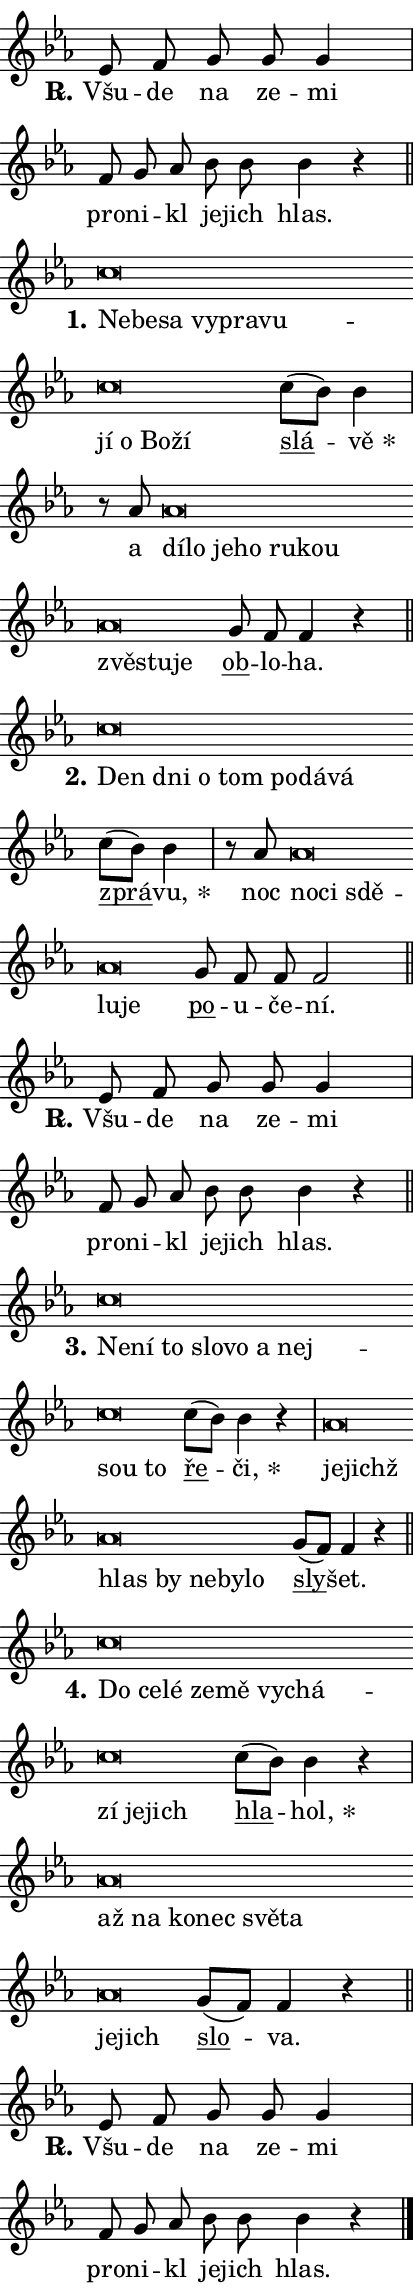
\version "2.22.1"
\header { tagline = "" }
\paper {
  indent = 0\cm
  top-margin = 0\cm
  right-margin = 0\cm
  bottom-margin = 0\cm
  left-margin = 0\cm
  paper-width = 7\cm
  page-breaking = #ly:one-page-breaking
  system-system-spacing.basic-distance = #11
  score-system-spacing.basic-distance = #11
  ragged-last = ##f
}


%% Author: Thomas Morley
%% https://lists.gnu.org/archive/html/lilypond-user/2020-05/msg00002.html
#(define (line-position grob)
"Returns position of @var[grob} in current system:
   @code{'start}, if at first time-step
   @code{'end}, if at last time-step
   @code{'middle} otherwise
"
  (let* ((col (ly:item-get-column grob))
         (ln (ly:grob-object col 'left-neighbor))
         (rn (ly:grob-object col 'right-neighbor))
         (col-to-check-left (if (ly:grob? ln) ln col))
         (col-to-check-right (if (ly:grob? rn) rn col))
         (break-dir-left
           (and
             (ly:grob-property col-to-check-left 'non-musical #f)
             (ly:item-break-dir col-to-check-left)))
         (break-dir-right
           (and
             (ly:grob-property col-to-check-right 'non-musical #f)
             (ly:item-break-dir col-to-check-right))))
        (cond ((eqv? 1 break-dir-left) 'start)
              ((eqv? -1 break-dir-right) 'end)
              (else 'middle))))

#(define (tranparent-at-line-position vctor)
  (lambda (grob)
  "Relying on @code{line-position} select the relevant enry from @var{vctor}.
Used to determine transparency,"
    (case (line-position grob)
      ((end) (not (vector-ref vctor 0)))
      ((middle) (not (vector-ref vctor 1)))
      ((start) (not (vector-ref vctor 2))))))

noteHeadBreakVisibility =
#(define-music-function (break-visibility)(vector?)
"Makes @code{NoteHead}s transparent relying on @var{break-visibility}"
#{
  \override NoteHead.transparent =
    #(tranparent-at-line-position break-visibility)
#})

#(define delete-ledgers-for-transparent-note-heads
  (lambda (grob)
    "Reads whether a @code{NoteHead} is transparent.
If so this @code{NoteHead} is removed from @code{'note-heads} from
@var{grob}, which is supposed to be @code{LedgerLineSpanner}.
As a result ledgers are not printed for this @code{NoteHead}"
    (let* ((nhds-array (ly:grob-object grob 'note-heads))
           (nhds-list
             (if (ly:grob-array? nhds-array)
                 (ly:grob-array->list nhds-array)
                 '()))
           ;; Relies on the transparent-property being done before
           ;; Staff.LedgerLineSpanner.after-line-breaking is executed.
           ;; This is fragile ...
           (to-keep
             (remove
               (lambda (nhd)
                 (ly:grob-property nhd 'transparent #f))
               nhds-list)))
      ;; TODO find a better method to iterate over grob-arrays, similiar
      ;; to filter/remove etc for lists
      ;; For now rebuilt from scratch
      (set! (ly:grob-object grob 'note-heads)  '())
      (for-each
        (lambda (nhd)
          (ly:pointer-group-interface::add-grob grob 'note-heads nhd))
        to-keep))))

hideNotes = {
  \noteHeadBreakVisibility #begin-of-line-visible
}
unHideNotes = {
  \noteHeadBreakVisibility #all-visible
}

% work-around for resetting accidentals
% https://lilypond.org/doc/v2.23/Documentation/notation/displaying-rhythms#unmetered-music
cadenzaMeasure = {
  \cadenzaOff
  \partial 1024 s1024
  \cadenzaOn
}

#(define-markup-command (accent layout props text) (markup?)
  "Underline accented syllable"
  (interpret-markup layout props
    #{\markup \override #'(offset . 4.3) \underline { #text }#}))

responsum = \markup \concat {
  "R" \hspace #-1.05 \path #0.1 #'((moveto 0 0.07) (lineto 0.9 0.8)) \hspace #0.05 "."
}

\layout {
    \context {
        \Staff
        \remove "Time_signature_engraver"
        \override LedgerLineSpanner.after-line-breaking = #delete-ledgers-for-transparent-note-heads
    }
    \context {
        \Voice {
            \override NoteHead.output-attributes = #'((class . "notehead"))
            \override Hairpin.height = #0.55
        }
    }
    \context {
        \Lyrics {
            \override StanzaNumber.output-attributes = #'((class . "stanzanumber"))
            \override LyricSpace.minimum-distance = #0.9
            \override LyricText.font-name = #"TeX Gyre Schola"
            \override LyricText.font-size = 1
            \override StanzaNumber.font-name = #"TeX Gyre Schola Bold"
            \override StanzaNumber.font-size = 1
        }
    }
}

% magnetic-lyrics.ily
%
%   written by
%     Jean Abou Samra <jean@abou-samra.fr>
%     Werner Lemberg <wl@gnu.org>
%
%   adapted by
%     Jiri Hon <jiri.hon@gmail.com>
%
% Version 2022-Apr-15

% https://www.mail-archive.com/lilypond-user@gnu.org/msg149350.html

#(define (Left_hyphen_pointer_engraver context)
   "Collect syllable-hyphen-syllable occurrences in lyrics and store
them in properties.  This engraver only looks to the left.  For
example, if the lyrics input is @code{foo -- bar}, it does the
following.

@itemize @bullet
@item
Set the @code{text} property of the @code{LyricHyphen} grob between
@q{foo} and @q{bar} to @code{foo}.

@item
Set the @code{left-hyphen} property of the @code{LyricText} grob with
text @q{foo} to the @code{LyricHyphen} grob between @q{foo} and
@q{bar}.
@end itemize

Use this auxiliary engraver in combination with the
@code{lyric-@/text::@/apply-@/magnetic-@/offset!} hook."
   (let ((hyphen #f)
         (text #f))
     (make-engraver
      (acknowledgers
       ((lyric-syllable-interface engraver grob source-engraver)
        (set! text grob)))
      (end-acknowledgers
       ((lyric-hyphen-interface engraver grob source-engraver)
        ;(when (not (grob::has-interface grob 'lyric-space-interface))
          (set! hyphen grob)));)
      ((stop-translation-timestep engraver)
       (when (and text hyphen)
         (ly:grob-set-object! text 'left-hyphen hyphen))
       (set! text #f)
       (set! hyphen #f)))))

#(define (lyric-text::apply-magnetic-offset! grob)
   "If the space between two syllables is less than the value in
property @code{LyricText@/.details@/.squash-threshold}, move the right
syllable to the left so that it gets concatenated with the left
syllable.

Use this function as a hook for
@code{LyricText@/.after-@/line-@/breaking} if the
@code{Left_@/hyphen_@/pointer_@/engraver} is active."
   (let ((hyphen (ly:grob-object grob 'left-hyphen #f)))
     (when hyphen
       (let ((left-text (ly:spanner-bound hyphen LEFT)))
         (when (grob::has-interface left-text 'lyric-syllable-interface)
           (let* ((common (ly:grob-common-refpoint grob left-text X))
                  (this-x-ext (ly:grob-extent grob common X))
                  (left-x-ext
                   (begin
                     ;; Trigger magnetism for left-text.
                     (ly:grob-property left-text 'after-line-breaking)
                     (ly:grob-extent left-text common X)))
                  ;; `delta` is the gap width between two syllables.
                  (delta (- (interval-start this-x-ext)
                            (interval-end left-x-ext)))
                  (details (ly:grob-property grob 'details))
                  (threshold (assoc-get 'squash-threshold details 0.2)))
             (when (< delta threshold)
               (let* (;; We have to manipulate the input text so that
                      ;; ligatures crossing syllable boundaries are not
                      ;; disabled.  For languages based on the Latin
                      ;; script this is essentially a beautification.
                      ;; However, for non-Western scripts it can be a
                      ;; necessity.
                      (lt (ly:grob-property left-text 'text))
                      (rt (ly:grob-property grob 'text))
                      (is-space (grob::has-interface hyphen 'lyric-space-interface))
                      (space (if is-space " " ""))
                      (space-markup (grob-interpret-markup grob " "))
                      (space-size (interval-length (ly:stencil-extent space-markup X)))
                      (extra-delta (if is-space space-size 0))
                      ;; Append new syllable.
                      (ltrt-space (if (and (string? lt) (string? rt))
                                (string-append lt space rt)
                                (make-concat-markup (list lt space rt))))
                      ;; Right-align `ltrt` to the right side.
                      (ltrt-space-markup (grob-interpret-markup
                               grob
                               (make-translate-markup
                                (cons (interval-length this-x-ext) 0)
                                (make-right-align-markup ltrt-space)))))
                 (begin
                   ;; Don't print `left-text`.
                   (ly:grob-set-property! left-text 'stencil #f)
                   ;; Set text and stencil (which holds all collected
                   ;; syllables so far) and shift it to the left.
                   (ly:grob-set-property! grob 'text ltrt-space)
                   (ly:grob-set-property! grob 'stencil ltrt-space-markup)
                   (ly:grob-translate-axis! grob (- (- delta extra-delta)) X))))))))))


#(define (lyric-hyphen::displace-bounds-first grob)
   ;; Make very sure this callback isn't triggered too early.
   (let ((left (ly:spanner-bound grob LEFT))
         (right (ly:spanner-bound grob RIGHT)))
     (ly:grob-property left 'after-line-breaking)
     (ly:grob-property right 'after-line-breaking)
     (ly:lyric-hyphen::print grob)))

squashThreshold = #0.4

\layout {
  \context {
    \Lyrics
    \consists #Left_hyphen_pointer_engraver
    \override LyricText.after-line-breaking =
      #lyric-text::apply-magnetic-offset!
    \override LyricHyphen.stencil = #lyric-hyphen::displace-bounds-first
    \override LyricText.details.squash-threshold = \squashThreshold
    \override LyricHyphen.minimum-distance = 0
    \override LyricHyphen.minimum-length = \squashThreshold
  }
}

squash = \override LyricText.details.squash-threshold = 9999
unSquash = \override LyricText.details.squash-threshold = \squashThreshold

left = \override LyricText.self-alignment-X = #LEFT
unLeft = \revert LyricText.self-alignment-X

starOffset = #(lambda (grob) 
                (let ((x_offset (ly:self-alignment-interface::aligned-on-x-parent grob)))
                  (if (= x_offset 0) 0 (+ x_offset 1.2))))

star = #(define-music-function (syllable)(string?)
"Append star separator at the end of a syllable"
#{
  \once \override LyricText.X-offset = #starOffset
  \lyricmode { \markup {
    #syllable
    \override #'((font-name . "TeX Gyre Schola Bold")) \hspace #0.2 \lower #0.65 \larger "*"
  } }
#})

starAccent = #(define-music-function (syllable)(string?)
"Append star separator at the end of a syllable and make accent"
#{
  \once \override LyricText.X-offset = #starOffset
  \lyricmode { \markup {
    \accent #syllable
    \override #'((font-name . "TeX Gyre Schola Bold")) \hspace #0.2 \lower #0.65 \larger "*"
  } }
#})

breath = #(define-music-function (syllable)(string?)
"Append breathing indicator at the end of a syllable"
#{
  \lyricmode { \markup { #syllable "+" } }
#})

optionalBreath = #(define-music-function (syllable)(string?)
"Append optional breathing indicator at the end of a syllable"
#{
  \lyricmode { \markup { #syllable "(+)" } }
#})


\score {
    <<
        \new Voice = "melody" { \cadenzaOn \key es \major \relative { es'8 f g g g4 \cadenzaMeasure \bar "|" f8 g as bes bes bes4 r \cadenzaMeasure \bar "||" \break }
\relative { c''\breve*1/16 \hideNotes \breve*1/16 \bar "" \breve*1/16 \bar "" \breve*1/16 \bar "" \breve*1/16 \bar "" \breve*1/16 \bar "" \breve*1/16 \bar "" \breve*1/16 \bar "" \breve*1/16 \breve*1/16 \bar "" \unHideNotes \bar "" c8[( bes)] bes4 \cadenzaMeasure \bar "|" r8 as8 as\breve*1/16 \hideNotes \breve*1/16 \bar "" \breve*1/16 \bar "" \breve*1/16 \bar "" \breve*1/16 \bar "" \breve*1/16 \bar "" \breve*1/16 \bar "" \breve*1/16 \breve*1/16 \bar "" \unHideNotes \bar "" g8 f f4 r \cadenzaMeasure \bar "||" \break }
\relative { c''\breve*1/16 \hideNotes \breve*1/16 \bar "" \breve*1/16 \bar "" \breve*1/16 \bar "" \breve*1/16 \bar "" \breve*1/16 \breve*1/16 \bar "" \unHideNotes \bar "" c8[( bes)] bes4 \cadenzaMeasure \bar "|" r8 as8 as\breve*1/16 \hideNotes \breve*1/16 \bar "" \breve*1/16 \bar "" \breve*1/16 \breve*1/16 \bar "" \unHideNotes \bar "" g8 f f f2 \cadenzaMeasure \bar "||" \break }
\relative { es'8 f g g g4 \cadenzaMeasure \bar "|" f8 g as bes bes bes4 r \cadenzaMeasure \bar "||" \break }
\relative { c''\breve*1/16 \hideNotes \breve*1/16 \bar "" \breve*1/16 \bar "" \breve*1/16 \bar "" \breve*1/16 \bar "" \breve*1/16 \bar "" \breve*1/16 \bar "" \breve*1/16 \breve*1/16 \bar "" \unHideNotes \bar "" c8[( bes)] bes4 r \cadenzaMeasure \bar "|" as\breve*1/16 \hideNotes \breve*1/16 \bar "" \breve*1/16 \bar "" \breve*1/16 \bar "" \breve*1/16 \bar "" \breve*1/16 \breve*1/16 \bar "" \unHideNotes \bar "" g8[( f)] f4 r \cadenzaMeasure \bar "||" \break }
\relative { c''\breve*1/16 \hideNotes \breve*1/16 \bar "" \breve*1/16 \bar "" \breve*1/16 \bar "" \breve*1/16 \bar "" \breve*1/16 \bar "" \breve*1/16 \bar "" \breve*1/16 \bar "" \breve*1/16 \breve*1/16 \bar "" \unHideNotes \bar "" c8[( bes)] bes4 r \cadenzaMeasure \bar "|" as\breve*1/16 \hideNotes \breve*1/16 \bar "" \breve*1/16 \bar "" \breve*1/16 \bar "" \breve*1/16 \bar "" \breve*1/16 \bar "" \breve*1/16 \breve*1/16 \bar "" \unHideNotes \bar "" g8[( f)] f4 r \cadenzaMeasure \bar "||" \break }
\relative { es'8 f g g g4 \cadenzaMeasure \bar "|" f8 g as bes bes bes4 r \cadenzaMeasure \bar "||" \break } \bar "|." }
        \new Lyrics \lyricsto "melody" { \lyricmode { \set stanza = \responsum
Všu -- de na ze -- mi pro -- ni -- kl je -- jich hlas.
\set stanza = "1."
\left Ne -- \squash be -- sa vy -- pra -- vu -- jí o Bo -- ží \unLeft \unSquash \markup \accent slá -- \star vě a \left dí -- \squash lo je -- ho ru -- kou zvě -- stu -- je \unLeft \unSquash \markup \accent ob -- lo -- ha.
\set stanza = "2."
\left Den \squash dni o tom po -- dá -- vá \unLeft \unSquash \markup \accent zprá -- \star vu, noc \left no -- \squash ci sdě -- lu -- je \unLeft \unSquash \markup \accent po -- u -- če -- ní.
\set stanza = \responsum
Všu -- de na ze -- mi pro -- ni -- kl je -- jich hlas.
\set stanza = "3."
\left Ne -- \squash ní to slo -- vo a nej -- sou to \unLeft \unSquash \markup \accent ře -- \star či, \left je -- \squash jichž hlas by ne -- by -- lo \unLeft \unSquash \markup \accent sly -- šet.
\set stanza = "4."
\left Do \squash ce -- lé ze -- mě vy -- chá -- zí je -- jich \unLeft \unSquash \markup \accent hla -- \star hol, \left až \squash na ko -- nec svě -- ta je -- jich \unLeft \unSquash \markup \accent slo -- va.
\set stanza = \responsum
Všu -- de na ze -- mi pro -- ni -- kl je -- jich hlas. } }
    >>
    \layout {}
}
